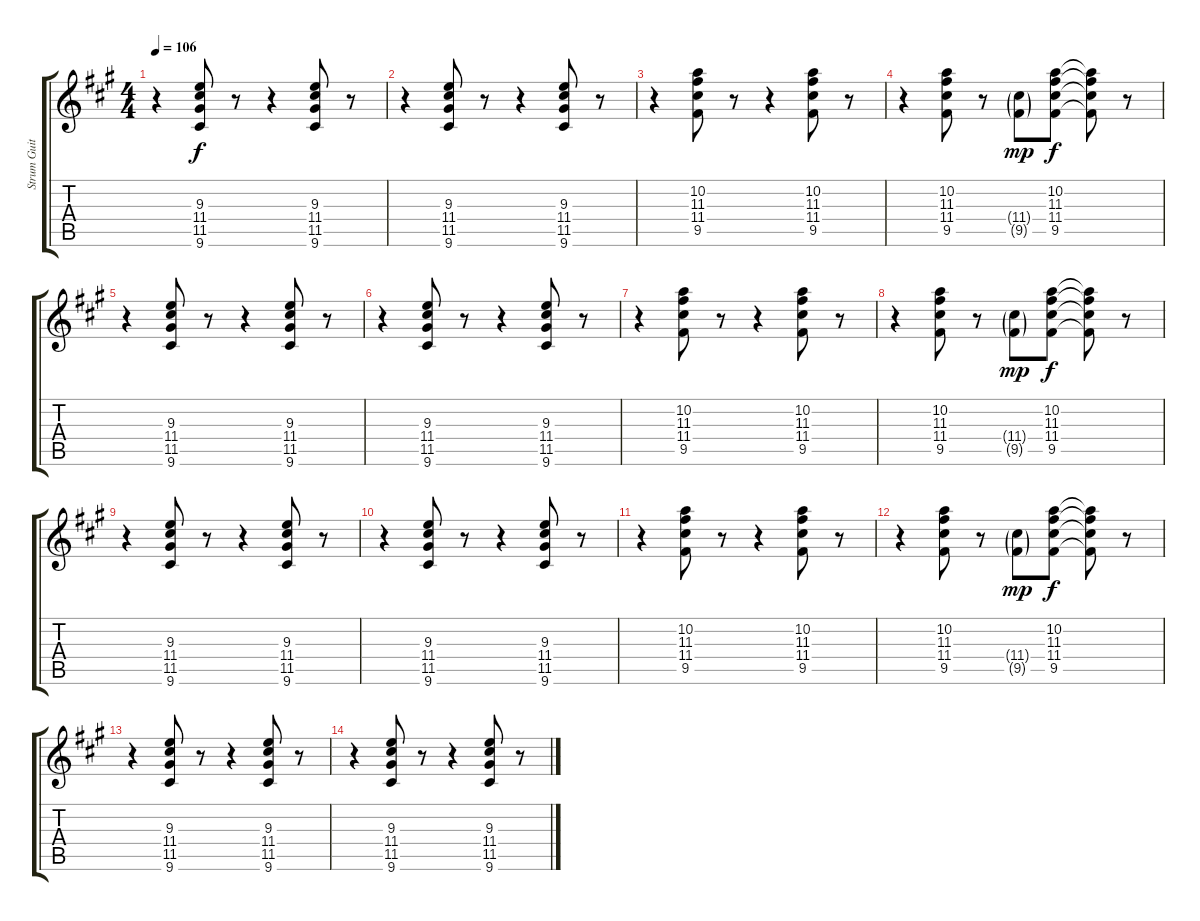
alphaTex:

\track ("Strum Guitar" "Strum Guit") {instrument electricguitarclean}
\staff {score tabs}
\tuning (E4 B3 G3 D3 A2 E2) {hide}
\ts (4 4)
\tempo 106
\clef g2
\ks f#minor
r.4{dy f} (9.3 11.4 11.5 9.6).8 r.8 r.4 (9.3 11.4 11.5 9.6).8 r.8 |
r.4 (9.3 11.4 11.5 9.6).8 r.8 r.4 (9.3 11.4 11.5 9.6).8 r.8 |
r.4 (10.2 11.3 11.4 9.5).8 r.8 r.4 (10.2 11.3 11.4 9.5).8 r.8 |
r.4 (10.2 11.3 11.4 9.5).8 r.8 (11.4{g} 9.5{g}).8{dy mp} (10.2 11.3 11.4 9.5).8{dy f} (10.2{t} 11.3{t} 11.4{t} 9.5{t}).8 r.8 |
r.4 (9.3 11.4 11.5 9.6).8 r.8 r.4 (9.3 11.4 11.5 9.6).8 r.8 |
r.4 (9.3 11.4 11.5 9.6).8 r.8 r.4 (9.3 11.4 11.5 9.6).8 r.8 |
r.4 (10.2 11.3 11.4 9.5).8 r.8 r.4 (10.2 11.3 11.4 9.5).8 r.8 |
r.4 (10.2 11.3 11.4 9.5).8 r.8 (11.4{g} 9.5{g}).8{dy mp} (10.2 11.3 11.4 9.5).8{dy f} (10.2{t} 11.3{t} 11.4{t} 9.5{t}).8 r.8 |
r.4 (9.3 11.4 11.5 9.6).8 r.8 r.4 (9.3 11.4 11.5 9.6).8 r.8 |
r.4 (9.3 11.4 11.5 9.6).8 r.8 r.4 (9.3 11.4 11.5 9.6).8 r.8 |
r.4 (10.2 11.3 11.4 9.5).8 r.8 r.4 (10.2 11.3 11.4 9.5).8 r.8 |
r.4 (10.2 11.3 11.4 9.5).8 r.8 (11.4{g} 9.5{g}).8{dy mp} (10.2 11.3 11.4 9.5).8{dy f} (10.2{t} 11.3{t} 11.4{t} 9.5{t}).8 r.8 |
r.4 (9.3 11.4 11.5 9.6).8 r.8 r.4 (9.3 11.4 11.5 9.6).8 r.8 |
r.4 (9.3 11.4 11.5 9.6).8 r.8 r.4 (9.3 11.4 11.5 9.6).8 r.8
